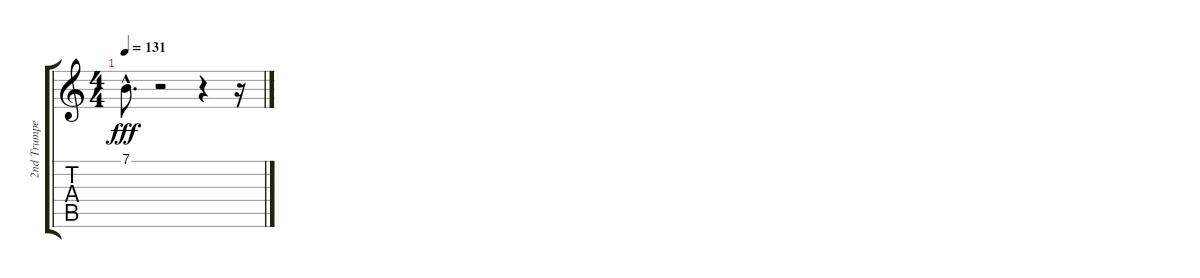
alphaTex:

\track ("2nd Trumpet" "2nd Trumpe") {instrument mutedtrumpet}
\staff {score tabs}
\tuning (E4 B3 G3 D3 A2 E2) {hide}
\ts (4 4)
\tempo 131
\clef g2
\ks c
7.1{hac}.8{d dy fff} r.2 r.4 r.16
